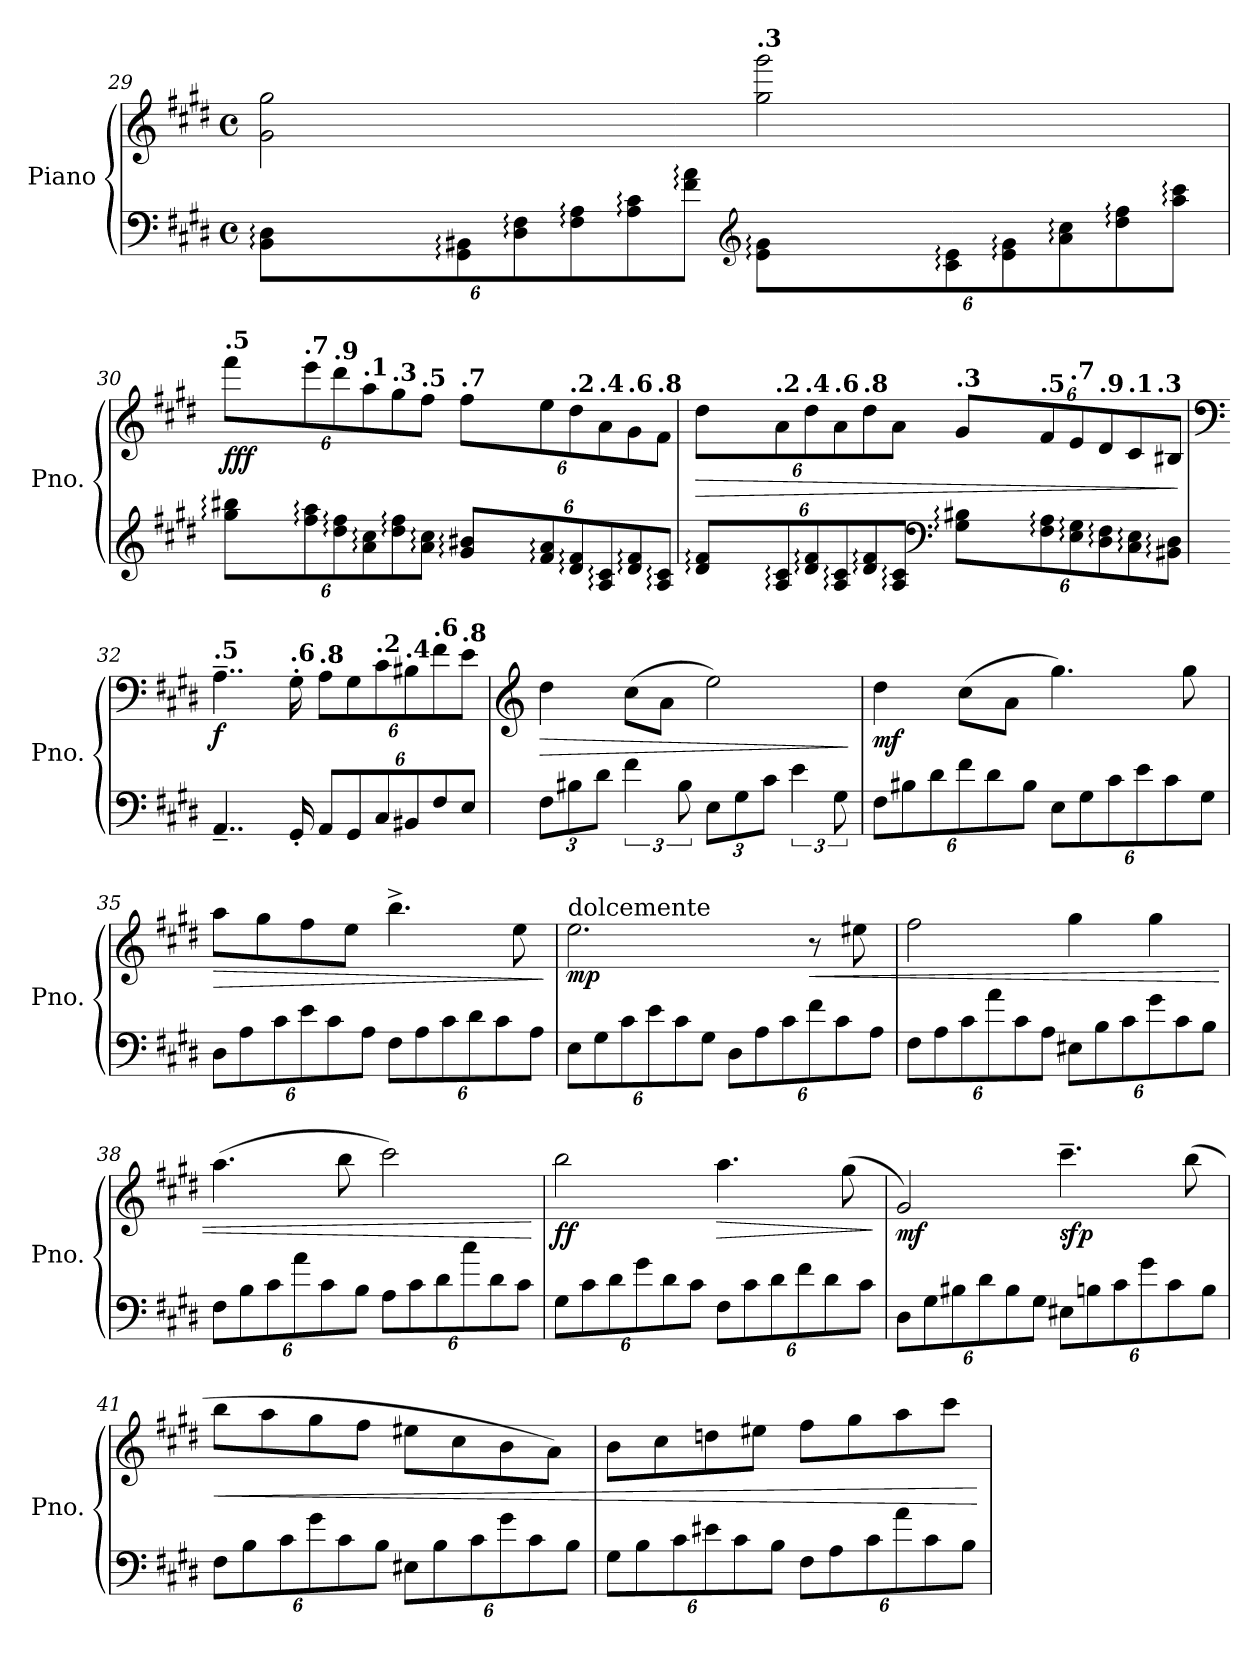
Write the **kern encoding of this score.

**kern	**kern	**dynam
*part1	*part1	*part1
*staff2	*staff1	*staff1/2
*I"Piano	*	*
*I'Pno.	*	*
!!LO:LB:g=z
*clefF4	*clefG2	*
*k[f#c#g#d#]	*k[f#c#g#d#]	*
*M4/4	*M4/4	*
*met(c)	*met(c)	*
*MM70	*MM70	*
*Xbrackettup	*	*
=29	=29	=29
12BB\: 12D#\:L	2g#\ 2gg#\	.
12GG#\: 12BB#X\:	.	.
12D#\: 12F#\:	.	.
12F#\: 12A\:	.	.
12A\: 12c#\:	.	.
12f#\: 12a\:J	.	.
*clefG2	*	*
*	*MM71	*
!	!LO:TX:a:B:t=.3	!
12e\: 12g#\:L	2gg#\ 2ggg#\	.
12c#\: 12e\:	.	.
12e\: 12g#\:	.	.
12a\: 12cc#\:	.	.
12dd#\: 12ff#\:	.	.
12aa\: 12ccc#\:J	.	.
!!LO:LB:g=z
=30	=30	=30
*	*Xbrackettup	*
*	*MM72	*
!	!LO:TX:a:B:t=.5	!
!	!	!LO:DY:b
12gg#\: 12bb#X\:L	12fff#\L	fff
*	*MM72	*
!	!LO:TX:a:B:t=.7	!
12ff#\: 12aa\:	12eee\	.
*	*MM72	*
!	!LO:TX:a:B:t=.9	!
12dd#\: 12ff#\:	12ddd#\	.
*	*MM73	*
!	!LO:TX:a:B:t=.1	!
12a\: 12cc#\:	12aa\	.
*	*MM73	*
!	!LO:TX:a:B:t=.3	!
12dd#\: 12ff#\:	12gg#\	.
*	*MM73	*
!	!LO:TX:a:B:t=.5	!
12a\: 12cc#\:J	12ff#\J	.
*	*MM73	*
!	!LO:TX:a:B:t=.7	!
12g#/: 12b#X/:L	12ff#\L	.
*	*MM74	*
12f#/: 12a/:	12ee\	.
*	*MM74	*
!	!LO:TX:a:B:t=.2	!
12d#/: 12f#/:	12dd#\	.
*	*MM74	*
!	!LO:TX:a:B:t=.4	!
12A/: 12c#/:	12a\	.
*	*MM74	*
!	!LO:TX:a:B:t=.6	!
12d#/: 12f#/:	12g#\	.
*	*MM74	*
!	!LO:TX:a:B:t=.8	!
12A/: 12c#/:J	12f#\J	.
!!LO:LB:g=z
=31	=31	=31
*	*MM75	*
!	!	!LO:HP:b
12d#/: 12f#/:L	12dd#\L	>
*	*MM75	*
!	!LO:TX:a:B:t=.2	!
12A/: 12c#/:	12a\	.
*	*MM75	*
!	!LO:TX:a:B:t=.4	!
12d#/: 12f#/:	12dd#\	.
*	*MM75	*
!	!LO:TX:a:B:t=.6	!
12A/: 12c#/:	12a\	.
*	*MM75	*
!	!LO:TX:a:B:t=.8	!
12d#/: 12f#/:	12dd#\	.
*	*MM76	*
12A/: 12c#/:J	12a\J	.
*clefF4	*	*
*	*MM76	*
!	!LO:TX:a:B:t=.3	!
12G#\: 12B#X\:L	12g#/L	.
*	*MM76	*
!	!LO:TX:a:B:t=.5	!
12F#\: 12A\:	12f#/	.
*	*MM76	*
!	!LO:TX:a:B:t=.7	!
12E\: 12G#\:	12e/	.
*	*MM76	*
!	!LO:TX:a:B:t=.9	!
12D#\: 12F#\:	12d#/	.
*	*MM77	*
!	!LO:TX:a:B:t=.1	!
12C#\: 12E\:	12c#/	.
*	*MM77	*
!	!LO:TX:a:B:t=.3	!
12BB#X\: 12D#\:J	12B#X/J	.
.	.	]
=32	=32	=32
*	*clefF4	*
*	*MM77	*
!	!LO:TX:a:B:t=.5	!
!	!	!LO:DY:b
4..AA~/	4..A~\	f
*	*MM78	*
!	!LO:TX:a:B:t=.6	!
16GG#'/	16G#'\	.
*	*MM78	*
!	!LO:TX:a:B:t=.8	!
12AA/L	12A\L	.
*	*MM79	*
12GG#/	12G#\	.
*	*MM79	*
!	!LO:TX:a:B:t=.2	!
12C#/	12c#\	.
*	*MM79	*
!	!LO:TX:a:B:t=.4	!
12BB#X/	12B#X\	.
*	*MM79	*
!	!LO:TX:a:B:t=.6	!
12F#/	12f#\	.
*	*MM79	*
!	!LO:TX:a:B:t=.8	!
12E/J	12e\J	.
!!LO:PB:g=z
=33	=33	=33
*	*clefG2	*
*brackettup	*	*
*	*MM80	*
!	!	!LO:HP:b
12F#\L	4dd#\	>
12B#X\	.	.
12d#\J	.	.
6f#\	(8cc#\L	.
.	8a\J	.
12B#\	.	.
12E\L	2ee\)	.
12G#\	.	.
12c#\J	.	.
6e\	.	.
12G#\	.	.
.	.	]
=34	=34	=34
*Xbrackettup	*	*
!	!	!LO:DY:b
12F#\L	4dd#\	mf
12B#X\	.	.
12d#\	.	.
12f#\	(8cc#\L	.
12d#\	.	.
.	8a\J	.
12B#\J	.	.
12E\L	4.gg#\)	.
12G#\	.	.
12c#\	.	.
12e\	.	.
12c#\	.	.
.	8gg#\	.
12G#\J	.	.
=35	=35	=35
!	!	!LO:HP:b
12D#\L	8aa\L	>
12A\	.	.
.	8gg#\	.
12c#\	.	.
12e\	8ff#\	.
12c#\	.	.
.	8ee\J	.
12A\J	.	.
12F#\L	4.bb^\	.
12A\	.	.
12c#\	.	.
12d#\	.	.
12c#\	.	.
.	8ee\	.
12A\J	.	.
.	.	]
!!LO:LB:g=z
=36	=36	=36
!	!LO:TX:a:t=dolcemente	!
!	!	!LO:DY:b
12E\L	2.ee\	mp
12G#\	.	.
12c#\	.	.
12e\	.	.
12c#\	.	.
12G#\J	.	.
12D#\L	.	.
12A\	.	.
12c#\	.	.
!	!	!LO:HP:b
12f#\	8r	<
12c#\	.	.
.	8ee#X\	.
12A\J	.	.
=37	=37	=37
12F#\L	2ff#\	.
12A\	.	.
12c#\	.	.
12a\	.	.
12c#\	.	.
12A\J	.	.
12E#X\L	4gg#\	.
12B\	.	.
12c#\	.	.
12g#\	4gg#\	.
12c#\	.	.
12B\J	.	.
=38	=38	=38
12F#\L	(4.aa\	.
12B\	.	.
12c#\	.	.
12a\	.	.
12c#\	.	.
.	8bb\	.
12B\J	.	.
12A\L	2ccc#\)	.
12c#\	.	.
12d#\	.	.
12cc#\	.	.
12d#\	.	.
12c#\J	.	.
.	.	[
!!LO:LB:g=z
=39	=39	=39
!	!	!LO:DY:b
12G#\L	2bb\	ff
12c#\	.	.
12d#\	.	.
12g#\	.	.
12d#\	.	.
12c#\J	.	.
!	!	!LO:HP:b
12F#\L	4.aa\	>
12c#\	.	.
12d#\	.	.
12f#\	.	.
12d#\	.	.
.	(8gg#\	.
12c#\J	.	.
.	.	]
=40	=40	=40
!	!	!LO:DY:b
12D#\L	2g#/)	mf
12G#\	.	.
12B#X\	.	.
12d#\	.	.
12B#\	.	.
12G#\J	.	.
!	!	!LO:DY:b
12E#X\L	4.ccc#~\	sfp
12Bn\	.	.
12c#\	.	.
12g#\	.	.
12c#\	.	.
.	(8bb\	.
12B\J	.	.
!!LO:LB:g=z
=41	=41	=41
!	!	!LO:HP:b
12F#\L	8bb\L	<
12B\	.	.
.	8aa\	.
12c#\	.	.
12g#\	8gg#\	.
12c#\	.	.
.	8ff#\J	.
12B\J	.	.
12E#X\L	8ee#X\L	.
12B\	.	.
.	8cc#\	.
12c#\	.	.
12g#\	8b\	.
12c#\	.	.
.	8a\J)	.
12B\J	.	.
=42	=42	=42
12G#\L	8b\L	.
12B\	.	.
.	8cc#\	.
12c#\	.	.
12e#X\	8ddn\	.
12c#\	.	.
.	8ee#X\J	.
12B\J	.	.
12F#\L	8ff#\L	.
12A\	.	.
.	8gg#\	.
12c#\	.	.
12a\	8aa\	.
12c#\	.	.
.	8ccc#\J	.
12B\J	.	.
.	.	[
=	=	=
*-	*-	*-
